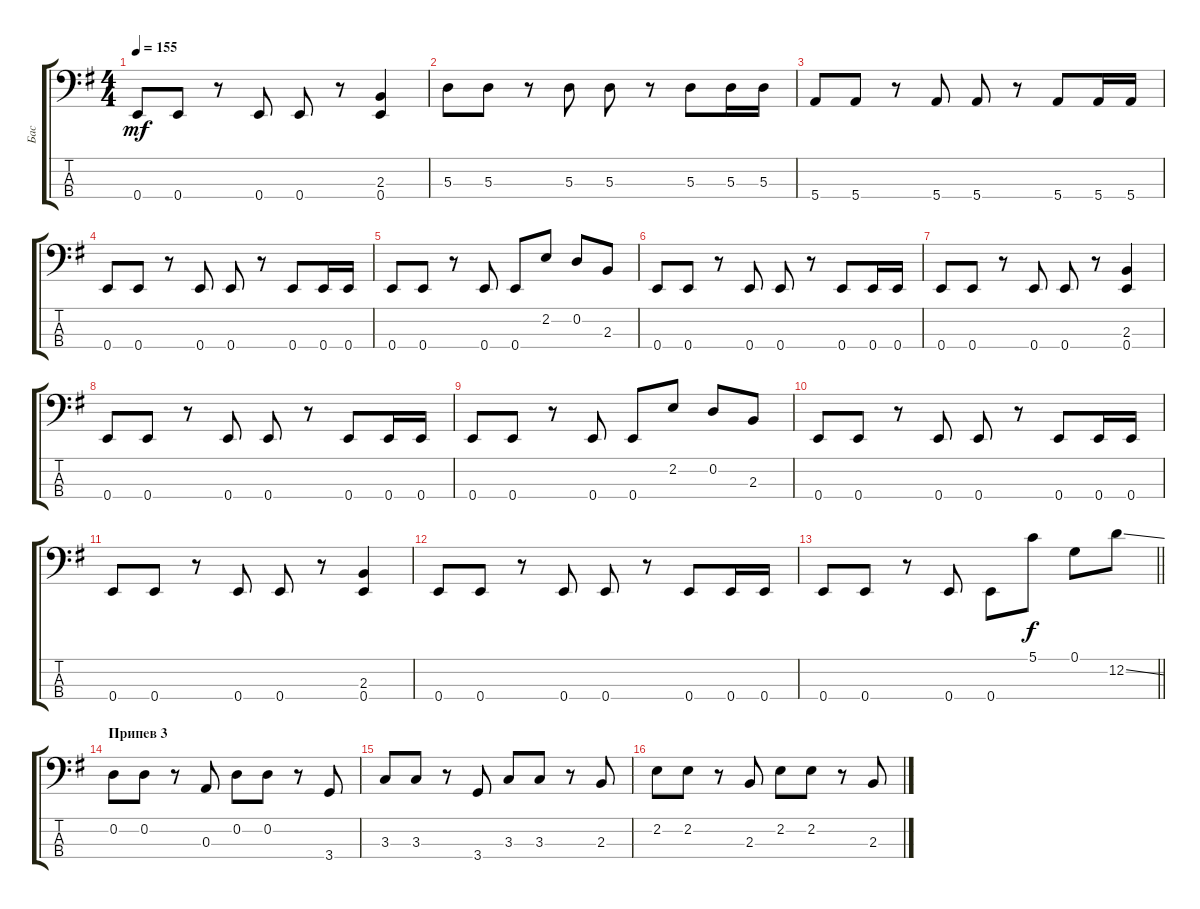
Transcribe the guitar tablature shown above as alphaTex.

\track ("Бас" "Бас") {instrument electricbasspick}
\staff {score tabs}
\tuning (G2 D2 A1 E1) {hide}
\ts (4 4)
\tempo 155
\clef f4
\ks eminor
0.4.8{dy mf} 0.4.8 r.8 0.4.8 0.4.8 r.8 (2.3 0.4).4 |
5.3.8 5.3.8 r.8 5.3.8 5.3.8 r.8 5.3.8 5.3.16 5.3.16 |
5.4.8 5.4.8 r.8 5.4.8 5.4.8 r.8 5.4.8 5.4.16 5.4.16 |
0.4.8 0.4.8 r.8 0.4.8 0.4.8 r.8 0.4.8 0.4.16 0.4.16 |
0.4.8 0.4.8 r.8 0.4.8 0.4.8 2.2.8 0.2.8 2.3.8 |
0.4.8 0.4.8 r.8 0.4.8 0.4.8 r.8 0.4.8 0.4.16 0.4.16 |
0.4.8 0.4.8 r.8 0.4.8 0.4.8 r.8 (2.3 0.4).4 |
0.4.8 0.4.8 r.8 0.4.8 0.4.8 r.8 0.4.8 0.4.16 0.4.16 |
0.4.8 0.4.8 r.8 0.4.8 0.4.8 2.2.8 0.2.8 2.3.8 |
0.4.8 0.4.8 r.8 0.4.8 0.4.8 r.8 0.4.8 0.4.16 0.4.16 |
0.4.8 0.4.8 r.8 0.4.8 0.4.8 r.8 (2.3 0.4).4 |
0.4.8 0.4.8 r.8 0.4.8 0.4.8 r.8 0.4.8 0.4.16 0.4.16 |
\barLineRight lightlight
0.4.8 0.4.8 r.8 0.4.8 0.4.8 5.1.8{dy f} 0.1.8 12.2{ss}.8 |
\section ("" "Припев 3")
0.2.8 0.2.8 r.8 0.3.8 0.2.8 0.2.8 r.8 3.4.8 |
3.3.8 3.3.8 r.8 3.4.8 3.3.8 3.3.8 r.8 2.3.8 |
2.2.8 2.2.8 r.8 2.3.8 2.2.8 2.2.8 r.8 2.3.8
